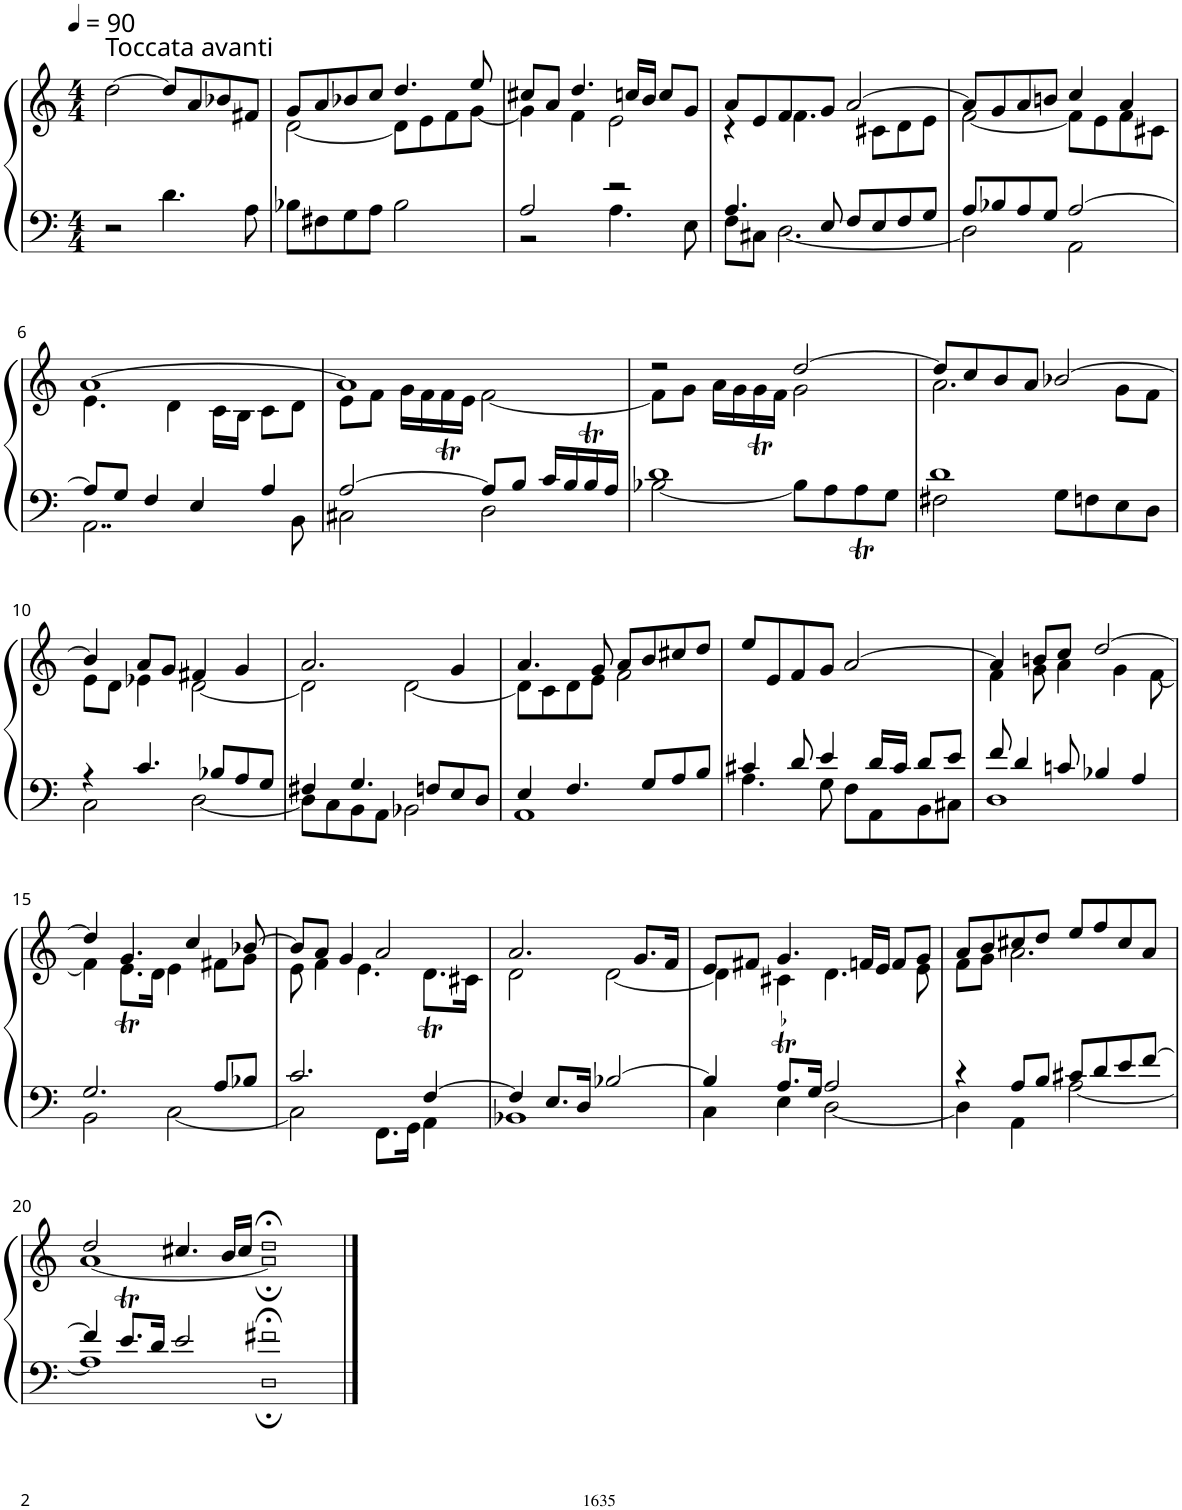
**kern	**kern
*part1	*part1
*staff2	*staff1
*I"Organ	*
*I'Org.	*
*clefF4	*clefG2
*k[]	*k[]
*M4/4	*M4/4
*MM90	*MM90
=1	=1
!	!LO:TX:a:t=Toccata avanti
2r	[2dd\
4.d\	8dd/L]
.	8a/
.	8b-X/
8A\	8f#X/J
=2	=2
*	*^
8B-X\L	8g/L	[2d\
8F#X\	8a/	.
8G\	8b-X/	.
8A\J	8cc/J	.
2B-\	4.dd/	8d\L]
.	.	8e\
.	.	8f\
.	8ee/	[8g\J
=3	=3	=3
*^	*	*
2A/	2r	8cc#X/L	4g\]
.	.	8a/J	.
.	.	4.dd/	4f\
2r	4.A\	.	2e\
.	.	16ccn/LL	.
.	.	16b/JJ	.
.	.	8cc/L	.
.	8E\	8g/J	.
=4	=4	=4	=4
4.A/	8F\L	8a/L	4r
.	8C#X\J	8e/	.
.	[2.D\	8f/	4.f\
8E/	.	8g/J	.
8F/L	.	[2a/	.
8E/	.	.	8c#X\L
8F/	.	.	8d\
8G/J	.	.	8e\J
=5	=5	=5	=5
8A/L	2D\]	8a/L]	[2f\
8B-X/	.	8g/	.
8A/	.	8a/	.
8G/J	.	8bn/J	.
[2A/	2AA\	4cc/	8f\L]
.	.	.	8e\
.	.	4a/	8f\
.	.	.	8c#X\J
!!LO:LB:g=z	!!
=6	=6	=6	=6
8A/L]	2..AA\	[1a	4.e\
8G/J	.	.	.
4F/	.	.	.
.	.	.	4d\
4E/	.	.	.
.	.	.	16c\LL
.	.	.	16B\JJ
4A/	.	.	8c\L
.	8BB\	.	8d\J
=7	=7	=7	=7
[2A/	2C#X\	1a]	8e\L
.	.	.	8f\J
.	.	.	16g\LL
.	.	.	16f\
.	.	.	16fT\
.	.	.	16e\JJ
8A/L]	2D\	.	[2f\
8B/J	.	.	.
16c/LL	.	.	.
16B/	.	.	.
16Bt/	.	.	.
16A/JJ	.	.	.
=8	=8	=8	=8
1d	[2B-X\	2r	8f\L]
.	.	.	8g\J
.	.	.	16a\LL
.	.	.	16g\
.	.	.	16gT\
.	.	.	16f\JJ
.	8B-\L]	[2dd/	2g\
.	8A\	.	.
.	8AT\	.	.
.	8G\J	.	.
=9	=9	=9	=9
1d	2F#X\	8dd/L]	2.a\
.	.	8cc/	.
.	.	8b/	.
.	.	8a/J	.
.	8G\L	[2b-X/	.
.	8Fn\	.	.
.	8E\	.	8g\L
.	8D\J	.	8f\J
!!LO:LB:g=z	!!
=10	=10	=10	=10
4r	2C\	4b-/]	8e\L
.	.	.	8d\J
4.c/	.	8a/L	4e-X\
.	.	8g/J	.
.	[2D\	4f#X/	[2d\
8B-X/L	.	.	.
8A/	.	4g/	.
8G/J	.	.	.
=11	=11	=11	=11
4F#X/	8D\L]	2.a/	2d\]
.	8C\	.	.
4.G/	8BB\	.	.
.	8AA\J	.	.
.	2BB-X\	.	[2d\
8Fn/L	.	.	.
8E/	.	4g/	.
8D/J	.	.	.
=12	=12	=12	=12
4E/	1AA	4.a/	8d\L]
.	.	.	8c\
4.F/	.	.	8d\
.	.	8g/	8e\J
.	.	8a/L	2f\
8G/L	.	8b/	.
8A/	.	8cc#X/	.
8B/J	.	8dd/J	.
*	*	*v	*v
=13	=13	=13
4c#X/	4.A\	8ee/L
.	.	8e/
8d/	.	8f/
4e/	8G\	8g/J
.	8F\L	[2a/
16d/LL	8AA\	.
16c#/JJ	.	.
8d/L	8BB\	.
8e/J	8C#X\J	.
=14	=14	=14
*	*	*^
8f/	1D	4a/]	4f\
4d/	.	.	.
.	.	8bn/L	8g\
8cn/	.	8cc/J	4a\
4B-X/	.	[2dd/	.
.	.	.	4g\
4A/	.	.	.
.	.	.	[8f\
!!LO:LB:g=z	!!
=15	=15	=15	=15
2.G/	2BB\	4dd/]	4f\]
.	.	4.g/	8.et\L
.	.	.	16d\Jk
.	[2C\	.	4e\
.	.	4cc/	.
8A/L	.	.	8f#X\L
8B-X/J	.	[8b-X/	8g\J
=16	=16	=16	=16
2.c/	2C\]	8b-/L]	8e\
.	.	8a/J	4f\
.	.	4g/	.
.	.	.	4.e\
.	8.FF\L	2a/	.
.	16GG\Jk	.	.
[4F/	4AA\	.	8.dT\L
.	.	.	16c#X\Jk
=17	=17	=17	=17
4F/]	1BB-X	2.a/	2d\
8.E/L	.	.	.
16D/Jk	.	.	.
[2B-X/	.	.	[2d\
.	.	8.g/L	.
.	.	16f/Jk	.
=18	=18	=18	=18
4B-/]	4C\	8e/L	4d\]
.	.	8f#X/J	.
!LO:TR:acc=-	!	!	!
8.At/L	4E\	4.g/	4c#X\
16G/Jk	.	.	.
2A/	[2D\	.	4.d\
.	.	16fn/LL	.
.	.	16e/JJ	.
.	.	8f/L	.
.	.	8g/J	8e\
=19	=19	=19	=19
4r	4D\]	8a/L	8f\L
.	.	8b/	8g\J
8A/L	4AA\	8cc#X/	2.a\
8B/J	.	8dd/J	.
8c#X/L	[2A\	8ee/L	.
8d/	.	8ff/	.
8e/	.	8cc#/	.
[8f/J	.	8a/J	.
!!LO:LB:g=z	!!
=20	=20	=20	=20
4f/]	1A]	2dd/	[1a
8.et/L	.	.	.
16d/Jk	.	.	.
2e/	.	4.cc#X/	.
.	.	16b/LL	.
.	.	16cc#/JJ	.
=21-	=21-	=21-	=21-
1f#X;<	1D;	1dd;<	1a;]
*v	*v	*	*
*	*v	*v
==	==
*-	*-
